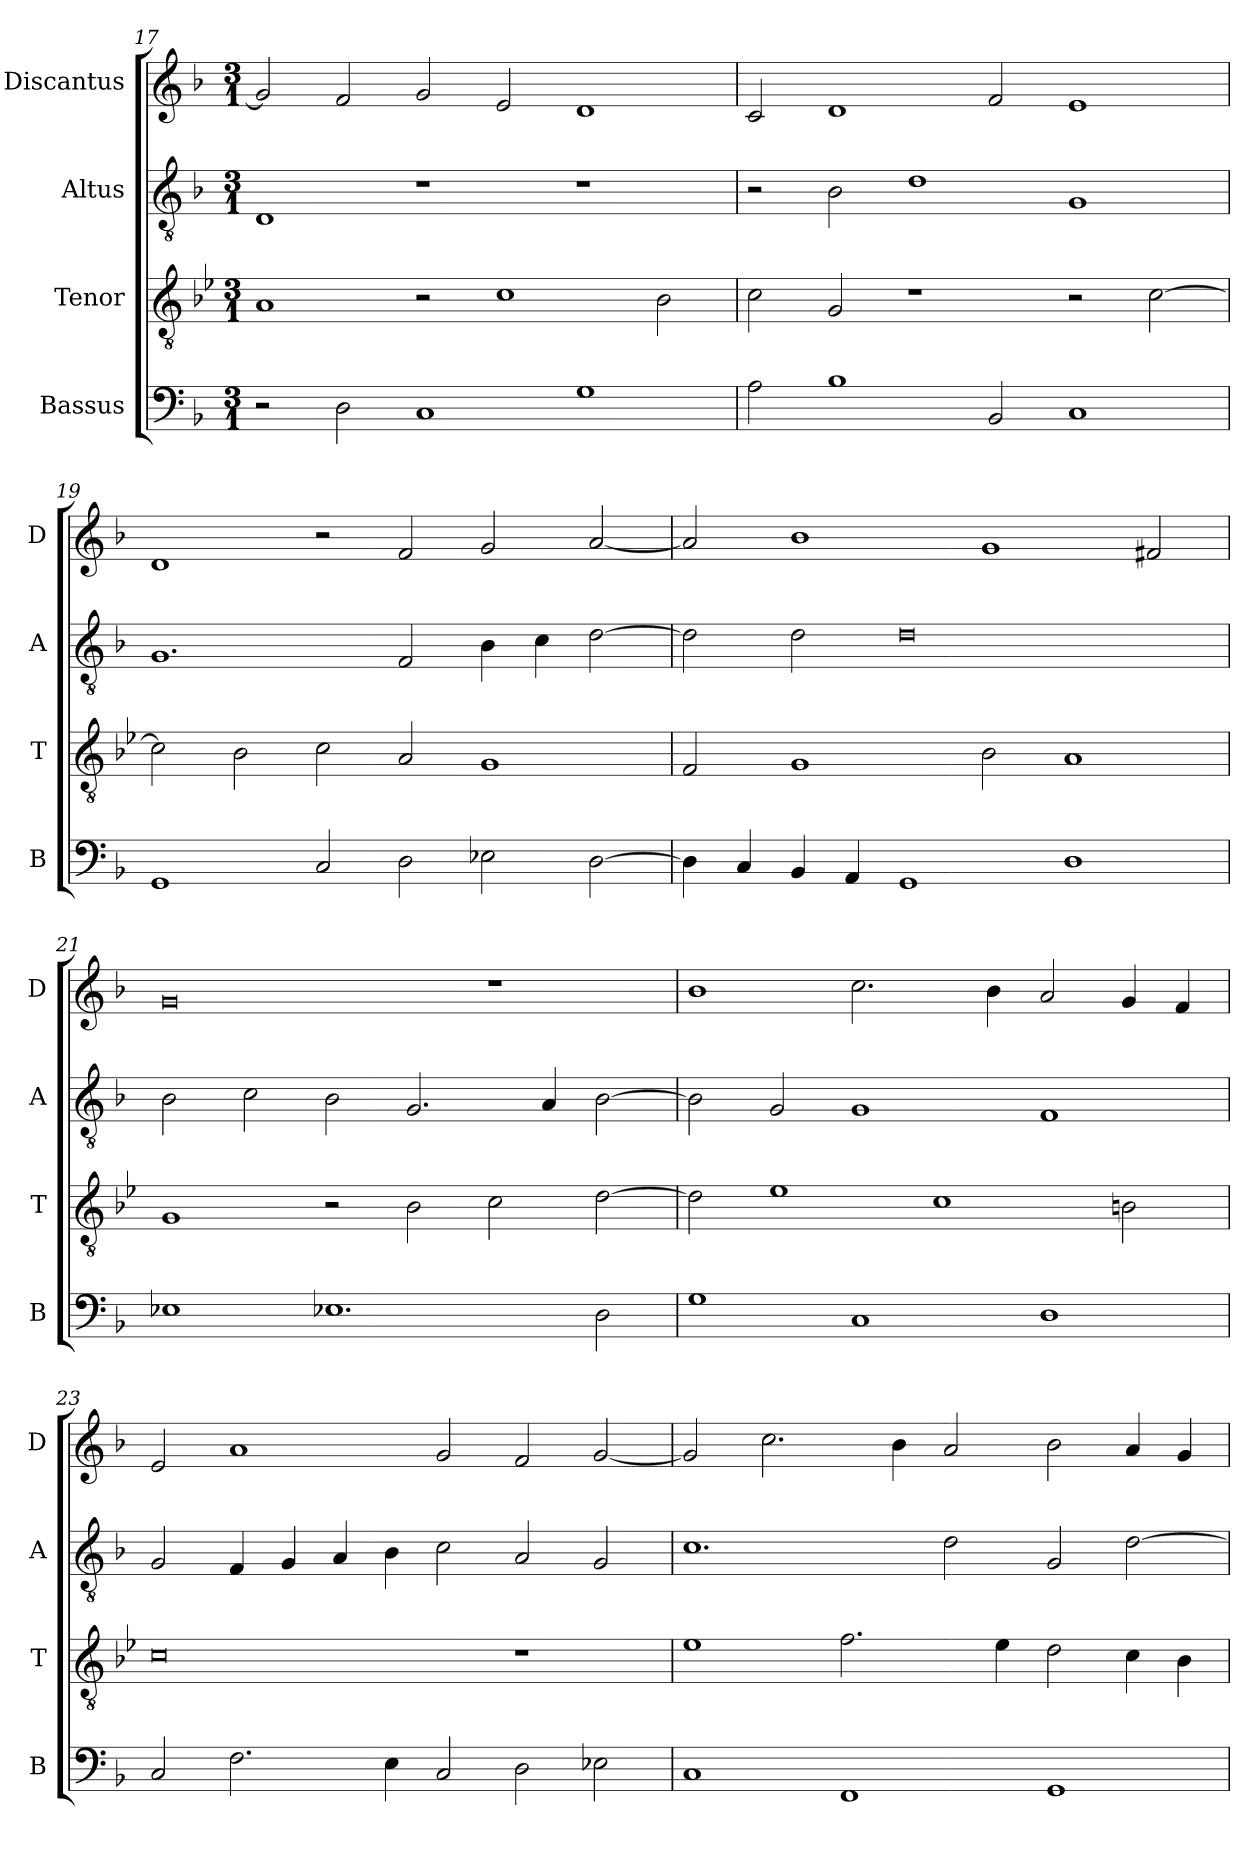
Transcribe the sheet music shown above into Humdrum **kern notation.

**kern	**kern	**kern	**kern
*part4	*part3	*part2	*part1
*staff4	*staff3	*staff2	*staff1
*I"Bassus	*I"Tenor	*I"Altus	*I"Discantus
*I'B	*I'T	*I'A	*I'D
*clefF4	*clefGv2	*clefGv2	*clefG2
*k[b-]	*k[b-e-]	*k[b-]	*k[b-]
*M3/1	*M3/1	*M3/1	*M3/1
=17	=17	=17	=17
2r	1A	1D	2g/]
2D\	.	.	2f/
1C	2r	1r	2g/
.	1c	.	2e/
1G	.	1r	1d
.	2B-\	.	.
=18	=18	=18	=18
2A\	2c\	2r	2c/
1B-	2G/	2B-\	1d
.	1r	1d	.
2BB-/	.	.	2f/
1C	2r	1G	1e
.	[2c\	.	.
=19	=19	=19	=19
1GG	2c\]	1.G	1d
.	2B-\	.	.
2C/	2c\	.	2r
2D\	2A/	2F/	2f/
2E-X\	1G	4B-\	2g/
.	.	4c\	.
[2D\	.	[2d\	[2a/
=20	=20	=20	=20
4D\]	2F/	2d\]	2a/]
4C/	.	.	.
4BB-/	1G	2d\	1b-
4AA/	.	.	.
1GG	.	0d	.
.	2B-\	.	1g
1D	1A	.	.
.	.	.	2f#X/
=21	=21	=21	=21
1E-X	1G	2B-\	0g
.	.	2c\	.
1.E-X	2r	2B-\	.
.	2B-\	2.G/	.
.	2c\	.	1r
.	.	4A/	.
2D\	[2d\	[2B-\	.
=22	=22	=22	=22
1G	2d\]	2B-\]	1b-
.	1e-	2G/	.
1C	.	1G	2.cc\
.	1c	.	.
.	.	.	4b-\
1D	.	1F	2a/
.	2Bn\	.	4g/
.	.	.	4f/
=23	=23	=23	=23
2C/	0c	2G/	2e/
2.F\	.	4F/	1a
.	.	4G/	.
.	.	4A/	.
4E\	.	4B-\	.
2C/	.	2c\	2g/
2D\	1r	2A/	2f/
2E-X\	.	2G/	[2g/
=24	=24	=24	=24
1C	1e-	1.c	2g/]
.	.	.	2.cc\
1FF	2.f\	.	.
.	.	.	4b-\
.	.	2d\	2a/
.	4e-\	.	.
1GG	2d\	2G/	2b-\
.	4c\	[2d\	4a/
.	4B-\	.	4g/
=	=	=	=
*-	*-	*-	*-
